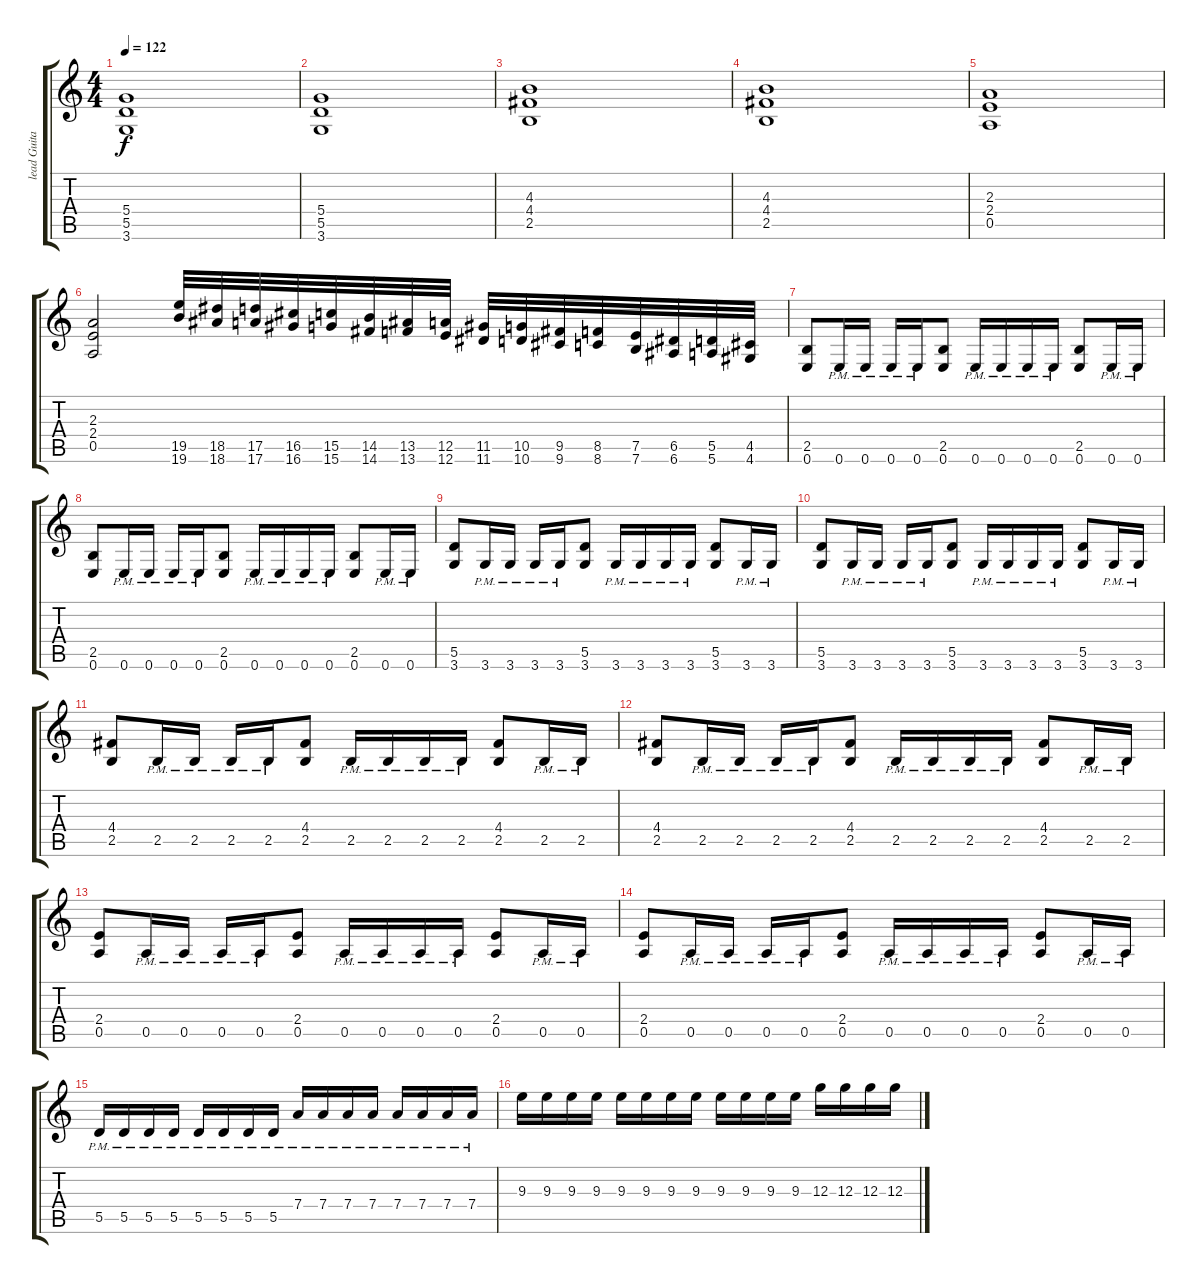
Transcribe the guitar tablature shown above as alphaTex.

\track ("lead Guitar" "lead Guita") {instrument distortionguitar}
\staff {score tabs}
\tuning (E4 B3 G3 D3 A2 E2) {hide}
\ts (4 4)
\tempo 122
\clef g2
\ks c
(5.4 5.5 3.6).1{dy f} |
(5.4 5.5 3.6).1 |
(4.3 4.4 2.5).1 |
(4.3 4.4 2.5).1 |
(2.3 2.4 0.5).1 |
(2.3 2.4 0.5).2 (19.5 19.6).32 (18.5 18.6).32 (17.5 17.6).32 (16.5 16.6).32 (15.5 15.6).32 (14.5 14.6).32 (13.5 13.6).32 (12.5 12.6).32 (11.5 11.6).32 (10.5 10.6).32 (9.5 9.6).32 (8.5 8.6).32 (7.5 7.6).32 (6.5 6.6).32 (5.5 5.6).32 (4.5 4.6).32 |
(2.5 0.6).8 0.6{pm}.16 0.6{pm}.16 0.6{pm}.16 0.6{pm}.16 (2.5 0.6).8 0.6{pm}.16 0.6{pm}.16 0.6{pm}.16 0.6{pm}.16 (2.5 0.6).8 0.6{pm}.16 0.6{pm}.16 |
(2.5 0.6).8 0.6{pm}.16 0.6{pm}.16 0.6{pm}.16 0.6{pm}.16 (2.5 0.6).8 0.6{pm}.16 0.6{pm}.16 0.6{pm}.16 0.6{pm}.16 (2.5 0.6).8 0.6{pm}.16 0.6{pm}.16 |
(5.5 3.6).8 3.6{pm}.16 3.6{pm}.16 3.6{pm}.16 3.6{pm}.16 (5.5 3.6).8 3.6{pm}.16 3.6{pm}.16 3.6{pm}.16 3.6{pm}.16 (5.5 3.6).8 3.6{pm}.16 3.6{pm}.16 |
(5.5 3.6).8 3.6{pm}.16 3.6{pm}.16 3.6{pm}.16 3.6{pm}.16 (5.5 3.6).8 3.6{pm}.16 3.6{pm}.16 3.6{pm}.16 3.6{pm}.16 (5.5 3.6).8 3.6{pm}.16 3.6{pm}.16 |
(4.4 2.5).8 2.5{pm}.16 2.5{pm}.16 2.5{pm}.16 2.5{pm}.16 (4.4 2.5).8 2.5{pm}.16 2.5{pm}.16 2.5{pm}.16 2.5{pm}.16 (4.4 2.5).8 2.5{pm}.16 2.5{pm}.16 |
(4.4 2.5).8 2.5{pm}.16 2.5{pm}.16 2.5{pm}.16 2.5{pm}.16 (4.4 2.5).8 2.5{pm}.16 2.5{pm}.16 2.5{pm}.16 2.5{pm}.16 (4.4 2.5).8 2.5{pm}.16 2.5{pm}.16 |
(2.4 0.5).8 0.5{pm}.16 0.5{pm}.16 0.5{pm}.16 0.5{pm}.16 (2.4 0.5).8 0.5{pm}.16 0.5{pm}.16 0.5{pm}.16 0.5{pm}.16 (2.4 0.5).8 0.5{pm}.16 0.5{pm}.16 |
(2.4 0.5).8 0.5{pm}.16 0.5{pm}.16 0.5{pm}.16 0.5{pm}.16 (2.4 0.5).8 0.5{pm}.16 0.5{pm}.16 0.5{pm}.16 0.5{pm}.16 (2.4 0.5).8 0.5{pm}.16 0.5{pm}.16 |
5.5{pm}.16{volume 16 instrument distortionguitar} 5.5{pm}.16 5.5{pm}.16 5.5{pm}.16 5.5{pm}.16 5.5{pm}.16 5.5{pm}.16 5.5{pm}.16 7.4{pm}.16 7.4{pm}.16 7.4{pm}.16 7.4{pm}.16 7.4{pm}.16 7.4{pm}.16 7.4{pm}.16 7.4{pm}.16 |
9.3.16 9.3.16 9.3.16 9.3.16 9.3.16 9.3.16 9.3.16 9.3.16 9.3.16 9.3.16 9.3.16 9.3.16 12.3.16 12.3.16 12.3.16 12.3.16
